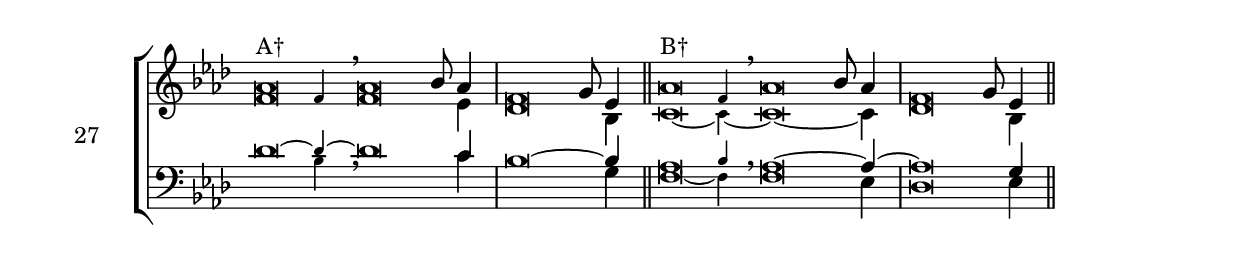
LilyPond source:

\version "2.18.2"
\version "2.18.2"

divisioMinima = {
    \bar ""
    \once \override BreathingSign.stencil = #ly:breathing-sign::divisio-minima
    \once \override BreathingSign.Y-offset = #0
    \breathe
}

dm = {
    \bar ""
    \once \override BreathingSign.stencil = #ly:breathing-sign::divisio-maior
    \once \override BreathingSign.Y-offset = #0
    \breathe
}
divisioMaxima = {
    \bar ""
    \once \override BreathingSign.stencil = #ly:breathing-sign::divisio-maxima
    \once \override BreathingSign.Y-offset = #0
    \breathe
}

fi = { \bar "||" }
ll = { \once \override LyricText.self-alignment-X = #LEFT }
sm = { \set melismaBusyProperties = #'() }
usm = { \unset melismaBusyProperties }

global = {
    \key aes \major
    \cadenzaOn
    \set tieWaitForNote = ##t
    \autoBeamOff
    %\hide Staff.Stem
}

sopranoOneFlex = { \afterGrace aes'\breve^"A†" f'4 \breathe aes'\breve bes'8 aes'4 \bar "|" f'\breve g'8 ees'4 \bar "||"  }
sopranoOne = { aes'\breve^"A" bes'8 aes'4 \bar "|" f'\breve g'8 ees'4 \bar "||" }
sopranoTwoFlex = { \afterGrace aes'\breve^"B†" f'4 \breathe aes'\breve bes'8 aes'4 \bar "|" f'\breve g'8 ees'4 \bar "||" }
sopranoTwo = { aes'\breve^"B" bes'8 aes'4 \bar "|" f'\breve g'8 ees'4 \bar "||" }

altoOneFlex = { f'\breve f'\breve s8 ees'4  des'\breve s8 bes4}
altoOne = { f'\breve s8 ees'4  des'\breve s8 bes4 }
altoTwoFlex = { \afterGrace c'\breve~ c'4~ c'\breve~ s8 c'4   des'\breve s8 bes4 }
altoTwo = { c'\breve~ s8 c'4   des'\breve s8 bes4 }

tenorOneFlex = { \afterGrace des'\breve~ des'4~ \breathe des'\breve s8 c'4 \bar "|" bes\breve~ s8 bes4 \bar "||" }
tenorOne = { des'\breve s8 c'4 \bar "|" bes\breve~ s8 bes4 \bar "||" }
tenorTwoFlex = { \afterGrace aes\breve bes4 \breathe aes\breve~ s8 aes4~ \bar "|" aes\breve s8 g4 \bar "||" }
tenorTwo = { aes\breve~ s8 aes4~ \bar "|" aes\breve s8 g4 \bar "||" }

bassOneFlex = { \afterGrace s\breve bes4  s\breve s8 c'4  s\breve s8 g4  }
bassOne = { s\breve s8 c'4  s\breve s8 g4 }
bassTwoFlex = { \afterGrace f\breve~ f4 f\breve s8 ees4  des\breve s8 ees4 }
bassTwo = { f\breve s8 ees4  des\breve s8 ees4 }




sopMusic = {
    \global
    \voiceOne
    \sopranoOneFlex
    \sopranoTwoFlex
}
altoMusic = {
    \global
    \voiceTwo
    \altoOneFlex
    \altoTwoFlex
}
tenorMusic = {
    \global
    \voiceOne
    \tenorOneFlex
    \tenorTwoFlex
}
bassMusic = {
    \global
    \voiceTwo
    \bassOneFlex
    \bassTwoFlex
}

\score {

    \header {
        %piece = \markup { \fontsize #2 \bold "LBI_3a" }
    }
    <<
        \transpose e e {



            \new ChoirStaff \with { instrumentName = #"27" } % LBI_11B
            <<
                \new Staff ="up"
                <<
                    \clef treble
                    \accidentalStyle forget
                    \new Voice = "Soprano" \sopMusic
                    \new Voice = "Alto" \altoMusic
                >>
                \new Staff ="down"
                <<
                    \clef bass
                    \accidentalStyle forget
                    \new Voice = "Tenor" \tenorMusic
                    \new Voice = "Bass" \bassMusic
                >>
            >>
        }
    >>

    \layout 
    { 
        ragged-last = ##t
        \context 
        { 
            \Staff 
            \remove Time_signature_engraver 
        } 

    } 

}
